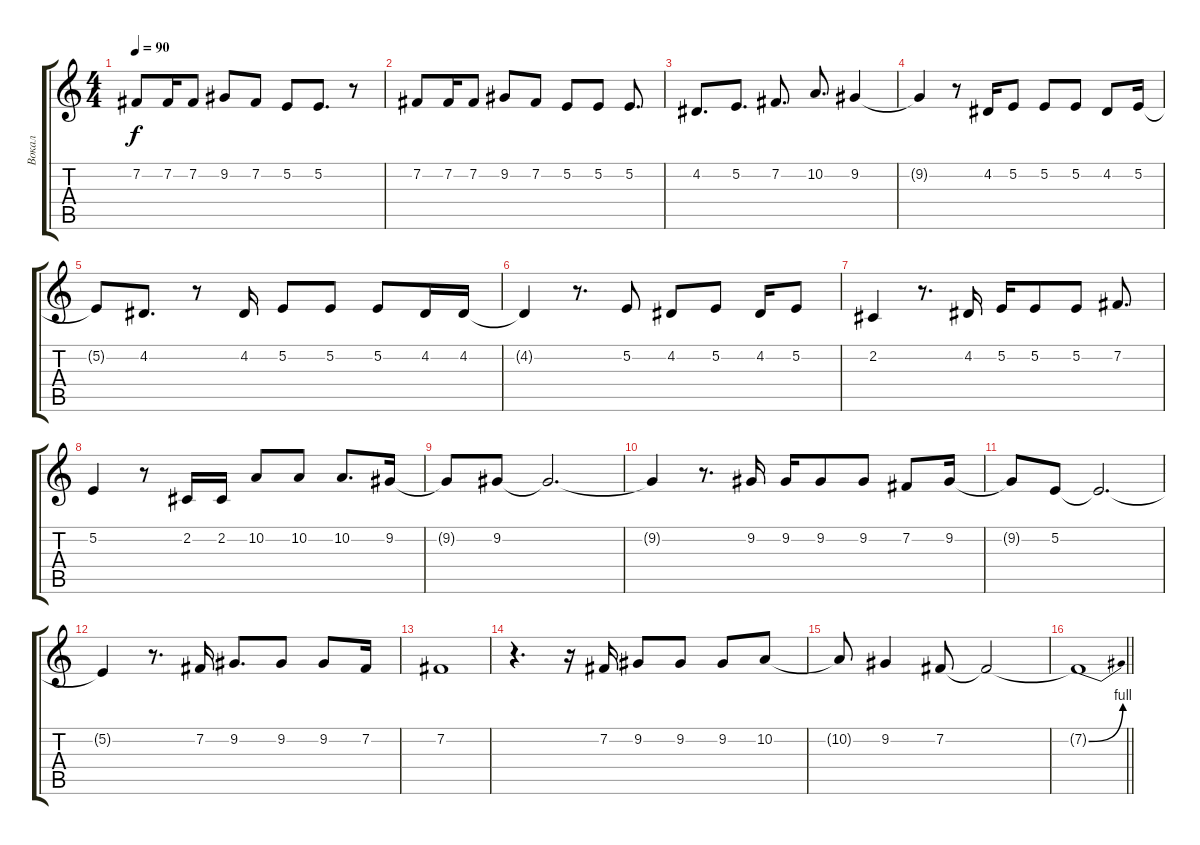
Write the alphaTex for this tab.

\track ("Вокал" "Вокал") {instrument oboe}
\staff {score tabs}
\tuning (E4 B3 G3 D3 A2 E2) {hide}
\ts (4 4)
\tempo 90
\clef g2
\ks c
7.2.8{dy f} 7.2.16 7.2.8 9.2.8 7.2.8 5.2.8 5.2.8{d} r.8 |
7.2.8 7.2.16 7.2.8 9.2.8 7.2.8 5.2.8 5.2.8 5.2.8{d} |
4.2.8{d} 5.2.8{d} 7.2.8{d} 10.2.8{d} 9.2.4 |
9.2{t}.4 r.8 4.2.16 5.2.8 5.2.8 5.2.8 4.2.8 5.2.16 |
5.2{t}.8 4.2.8{d} r.8 4.2.16 5.2.8 5.2.8 5.2.8 4.2.16 4.2.16 |
4.2{t}.4 r.8{d} 5.2.8 4.2.8 5.2.8 4.2.16 5.2.8 |
2.2.4 r.8{d} 4.2.16 5.2.16 5.2.8 5.2.8 7.2.8{d} |
5.2.4 r.8 2.2.16 2.2.16 10.2.8 10.2.8 10.2.8{d} 9.2.16 |
9.2{t}.8 9.2.8 9.2{t}.2{d} |
9.2{t}.4 r.8{d} 9.2.16 9.2.16 9.2.8 9.2.8 7.2.8 9.2.16 |
9.2{t}.8 5.2.8 5.2{t}.2{d} |
5.2{t}.4 r.8{d} 7.2.16 9.2.8{d} 9.2.8 9.2.8 7.2.16 |
7.2.1 |
r.4{d} r.16 7.2.16 9.2.8 9.2.8 9.2.8 10.2.8 |
10.2{t}.8 9.2.4 7.2.8 7.2{t}.2 |
\barLineRight lightlight
7.2{be (bend 0 0 60 4) t}.1
